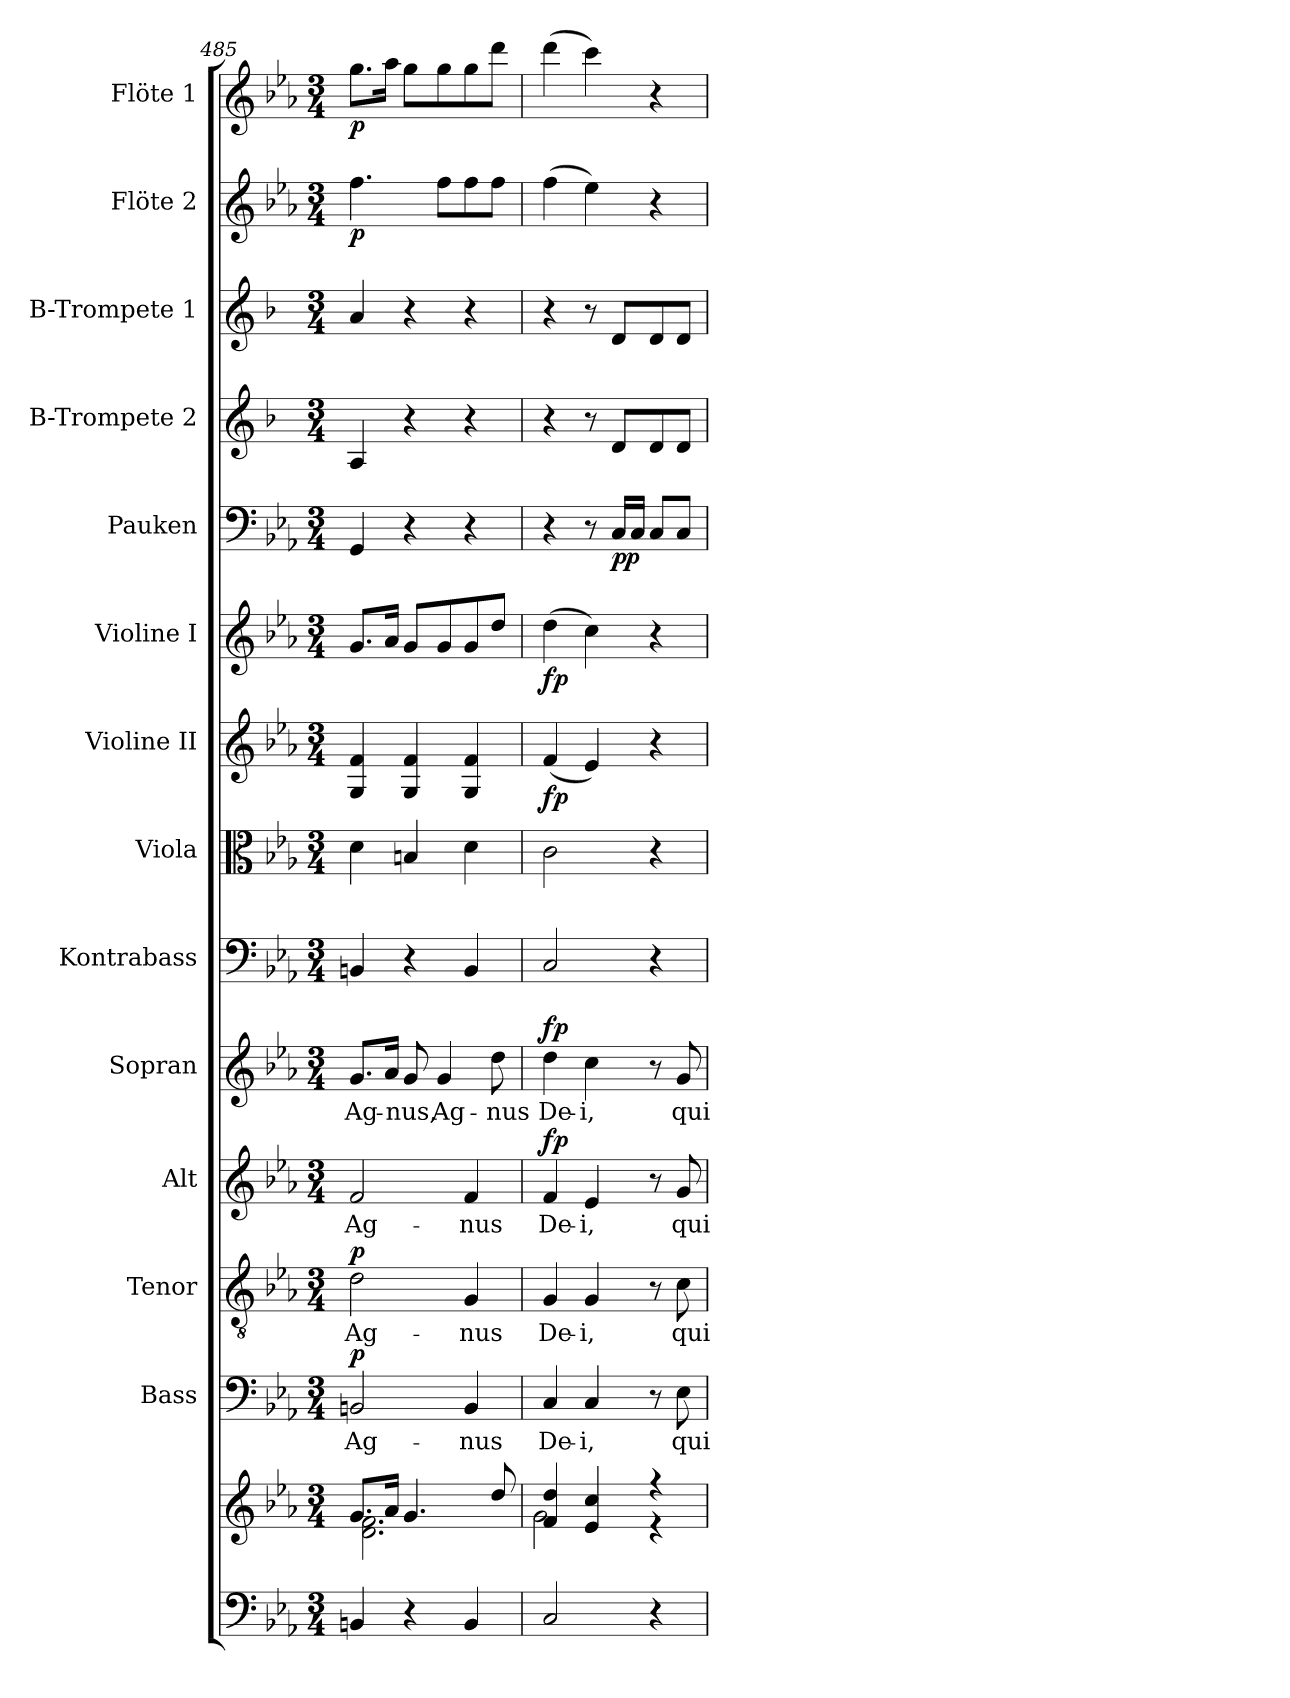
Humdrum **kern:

**kern	**kern	**kern	**text	**dynam	**kern	**text	**dynam	**kern	**text	**dynam	**kern	**text	**dynam	**kern	**kern	**kern	**dynam	**kern	**dynam	**kern	**dynam	**kern	**kern	**kern	**dynam	**kern	**dynam
*part14	*part14	*part13	*part13	*part13	*part12	*part12	*part12	*part11	*part11	*part11	*part10	*part10	*part10	*part9	*part8	*part7	*part7	*part6	*part6	*part5	*part5	*part4	*part3	*part2	*part2	*part1	*part1
*staff15	*staff14	*staff13	*staff13	*staff13	*staff12	*staff12	*staff12	*staff11	*staff11	*staff11	*staff10	*staff10	*staff10	*staff9	*staff8	*staff7	*staff7	*staff6	*staff6	*staff5	*staff5	*staff4	*staff3	*staff2	*staff2	*staff1	*staff1
*	*	*I"Bass	*	*	*I"Tenor	*	*	*I"Alt	*	*	*I"Sopran	*	*	*I"Kontrabass	*I"Viola	*I"Violine II	*	*I"Violine I	*	*I"Pauken	*	*I"B-Trompete 2	*I"B-Trompete 1	*I"Flöte 2	*	*I"Flöte 1	*
*	*	*I'B.	*	*	*I'T.	*	*	*I'A.	*	*	*I'S.	*	*	*I'Kb.	*I'Vla.	*I'Vl. II	*	*I'Vl. I	*	*I'Pk.	*	*I'B Trp. 2	*I'B Trp. 1	*I'Fl. 2	*	*I'Fl. 1	*
!!LO:PB:g=z
*clefF4	*clefG2	*clefF4	*	*	*clefGv2	*	*	*clefG2	*	*	*clefG2	*	*	*clefF4	*clefC3	*clefG2	*	*clefG2	*	*clefF4	*	*clefG2	*clefG2	*clefG2	*	*clefG2	*
*	*	*	*	*	*	*	*	*	*	*	*	*	*	*ITrd7c12	*	*	*	*	*	*	*	*ITrd1c2	*ITrd1c2	*	*	*	*
*k[b-e-a-]	*k[b-e-a-]	*k[b-e-a-]	*	*	*k[b-e-a-]	*	*	*k[b-e-a-]	*	*	*k[b-e-a-]	*	*	*k[b-e-a-]	*k[b-e-a-]	*k[b-e-a-]	*	*k[b-e-a-]	*	*k[b-e-a-]	*	*k[b-e-a-]	*k[b-e-a-]	*k[b-e-a-]	*	*k[b-e-a-]	*
*E-:	*E-:	*E-:	*	*	*E-:	*	*	*E-:	*	*	*E-:	*	*	*E-:	*E-:	*E-:	*	*E-:	*	*E-:	*	*E-:	*E-:	*E-:	*	*E-:	*
*M3/4	*M3/4	*M3/4	*	*	*M3/4	*	*	*M3/4	*	*	*M3/4	*	*	*M3/4	*M3/4	*M3/4	*	*M3/4	*	*M3/4	*	*M3/4	*M3/4	*M3/4	*	*M3/4	*
=485	=485	=485	=485	=485	=485	=485	=485	=485	=485	=485	=485	=485	=485	=485	=485	=485	=485	=485	=485	=485	=485	=485	=485	=485	=485	=485	=485
*	*^	*	*	*	*	*	*	*	*	*	*	*	*	*	*	*	*	*	*	*	*	*	*	*	*	*	*
!	!	!	!	!LO:LY:b	!LO:DY:a	!	!LO:LY:b	!LO:DY:a	!	!LO:LY:b	!	!	!LO:LY:b	!	!	!	!	!	!	!	!	!	!	!	!	!LO:DY:b	!	!LO:DY:b
4BBn/	8.g/L	2.d\ 2.f\	2BBn/	Ag-	p	2d\	Ag-	p	2f/	Ag-	.	8.g/L	Ag-	.	4BBBn/	4d\	4G/ 4f/	.	8.g/L	.	4GG/	.	4G/	4g/	4.ff\	p	8.gg\L	p
.	16a-/Jk	.	.	.	.	.	.	.	.	.	.	16a-/Jk	.	.	.	.	.	.	16a-/Jk	.	.	.	.	.	.	.	16aa-\Jk	.
!	!	!	!	!	!	!	!	!	!	!	!	!	!LO:LY:b	!	!	!	!	!	!	!	!	!	!	!	!	!	!	!
4r	4.g/	.	.	.	.	.	.	.	.	.	.	8g/	-nus,	.	4r	4Bn/	4G/ 4f/	.	8g/L	.	4r	.	4r	4r	.	.	8gg\L	.
!	!	!	!	!	!	!	!	!	!	!	!	!	!LO:LY:b	!	!	!	!	!	!	!	!	!	!	!	!	!	!	!
.	.	.	.	.	.	.	.	.	.	.	.	4g/	Ag-	.	.	.	.	.	8g/	.	.	.	.	.	8ff\L	.	8gg\	.
!	!	!	!	!LO:LY:b	!	!	!LO:LY:b	!	!	!LO:LY:b	!	!	!	!	!	!	!	!	!	!	!	!	!	!	!	!	!	!
4BB/	.	.	4BB/	-nus	.	4G/	-nus	.	4f/	-nus	.	.	.	.	4BBB/	4d\	4G/ 4f/	.	8g/	.	4r	.	4r	4r	8ff\	.	8gg\	.
!	!	!	!	!	!	!	!	!	!	!	!	!	!LO:LY:b	!	!	!	!	!	!	!	!	!	!	!	!	!	!	!
.	8dd/	.	.	.	.	.	.	.	.	.	.	8dd\	-nus	.	.	.	.	.	8dd/J	.	.	.	.	.	8ff\J	.	8ddd\J	.
=486	=486	=486	=486	=486	=486	=486	=486	=486	=486	=486	=486	=486	=486	=486	=486	=486	=486	=486	=486	=486	=486	=486	=486	=486	=486	=486	=486	=486
!	!	!	!	!LO:LY:b	!	!	!LO:LY:b	!	!	!LO:LY:b	!LO:DY:a	!	!LO:LY:b	!LO:DY:a	!	!	!	!LO:DY:b	!	!LO:DY:b	!	!	!	!	!	!	!	!
2C/	4f/ 4dd/	2g\	4C/	De-	.	4G/	De-	.	4f/	De-	fp	4dd\	De-	fp	2CC/	2c\	(<4f/	fp	(>4dd\	fp	4r	.	4r	4r	(>4ff\	.	(>4ddd\	.
!	!	!	!	!LO:LY:b	!	!	!LO:LY:b	!	!	!LO:LY:b	!	!	!LO:LY:b	!	!	!	!	!	!	!	!	!	!	!	!	!	!	!
.	4e-/ 4cc/	.	4C/	-i,	.	4G/	-i,	.	4e-/	-i,	.	4cc\	-i,	.	.	.	4e-/)	.	4cc\)	.	8r	.	8r	8r	4ee-\)	.	4ccc\)	.
!	!	!	!	!	!	!	!	!	!	!	!	!	!	!	!	!	!	!	!	!	!	!LO:DY:b	!	!	!	!	!	!
.	.	.	.	.	.	.	.	.	.	.	.	.	.	.	.	.	.	.	.	.	16C/LL	pp	8c/L	8c/L	.	.	.	.
.	.	.	.	.	.	.	.	.	.	.	.	.	.	.	.	.	.	.	.	.	16C/JJ	.	.	.	.	.	.	.
4r	4r	4r	8r	.	.	8r	.	.	8r	.	.	8r	.	.	4r	4r	4r	.	4r	.	8C/L	.	8c/	8c/	4r	.	4r	.
!	!	!	!	!LO:LY:b	!	!	!LO:LY:b	!	!	!LO:LY:b	!	!	!LO:LY:b	!	!	!	!	!	!	!	!	!	!	!	!	!	!	!
.	.	.	8E-\	qui	.	8c\	qui	.	8g/	qui	.	8g/	qui	.	.	.	.	.	.	.	8C/J	.	8c/J	8c/J	.	.	.	.
*	*v	*v	*	*	*	*	*	*	*	*	*	*	*	*	*	*	*	*	*	*	*	*	*	*	*	*	*	*
=	=	=	=	=	=	=	=	=	=	=	=	=	=	=	=	=	=	=	=	=	=	=	=	=	=	=	=
*-	*-	*-	*-	*-	*-	*-	*-	*-	*-	*-	*-	*-	*-	*-	*-	*-	*-	*-	*-	*-	*-	*-	*-	*-	*-	*-	*-
